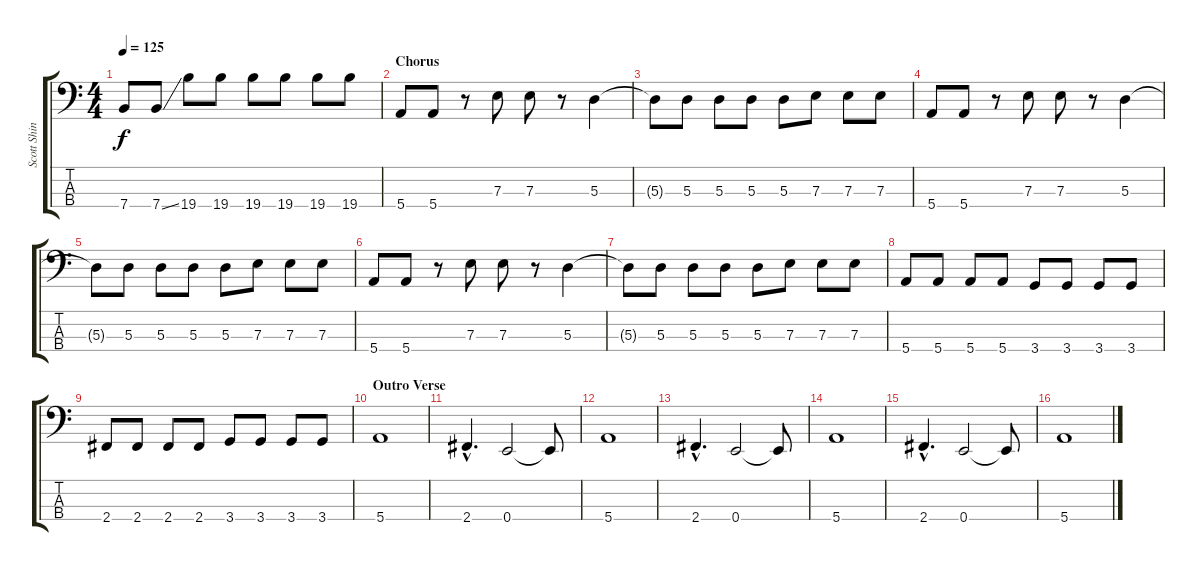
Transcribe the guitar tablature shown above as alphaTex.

\track ("Scott Shiner-Bass" "Scott Shin") {instrument electricbasspick}
\staff {score tabs}
\tuning (G2 D2 A1 E1) {hide}
\ts (4 4)
\tempo 125
\clef f4
\ks c
7.4.8{dy f} 7.4{ss}.8 19.4.8 19.4.8 19.4.8 19.4.8 19.4.8 19.4.8 |
\section ("" "Chorus")
5.4.8 5.4.8 r.8 7.3.8 7.3.8 r.8 5.3.4 |
5.3{t}.8 5.3.8 5.3.8 5.3.8 5.3.8 7.3.8 7.3.8 7.3.8 |
5.4.8 5.4.8 r.8 7.3.8 7.3.8 r.8 5.3.4 |
5.3{t}.8 5.3.8 5.3.8 5.3.8 5.3.8 7.3.8 7.3.8 7.3.8 |
5.4.8 5.4.8 r.8 7.3.8 7.3.8 r.8 5.3.4 |
5.3{t}.8 5.3.8 5.3.8 5.3.8 5.3.8 7.3.8 7.3.8 7.3.8 |
5.4.8 5.4.8 5.4.8 5.4.8 3.4.8 3.4.8 3.4.8 3.4.8 |
2.4.8 2.4.8 2.4.8 2.4.8 3.4.8 3.4.8 3.4.8 3.4.8 |
\section ("" "Outro Verse")
5.4.1 |
2.4{hac}.4{d} 0.4.2 0.4{t}.8 |
5.4.1 |
2.4{hac}.4{d} 0.4.2 0.4{t}.8 |
5.4.1 |
2.4{hac}.4{d} 0.4.2 0.4{t}.8 |
5.4.1
